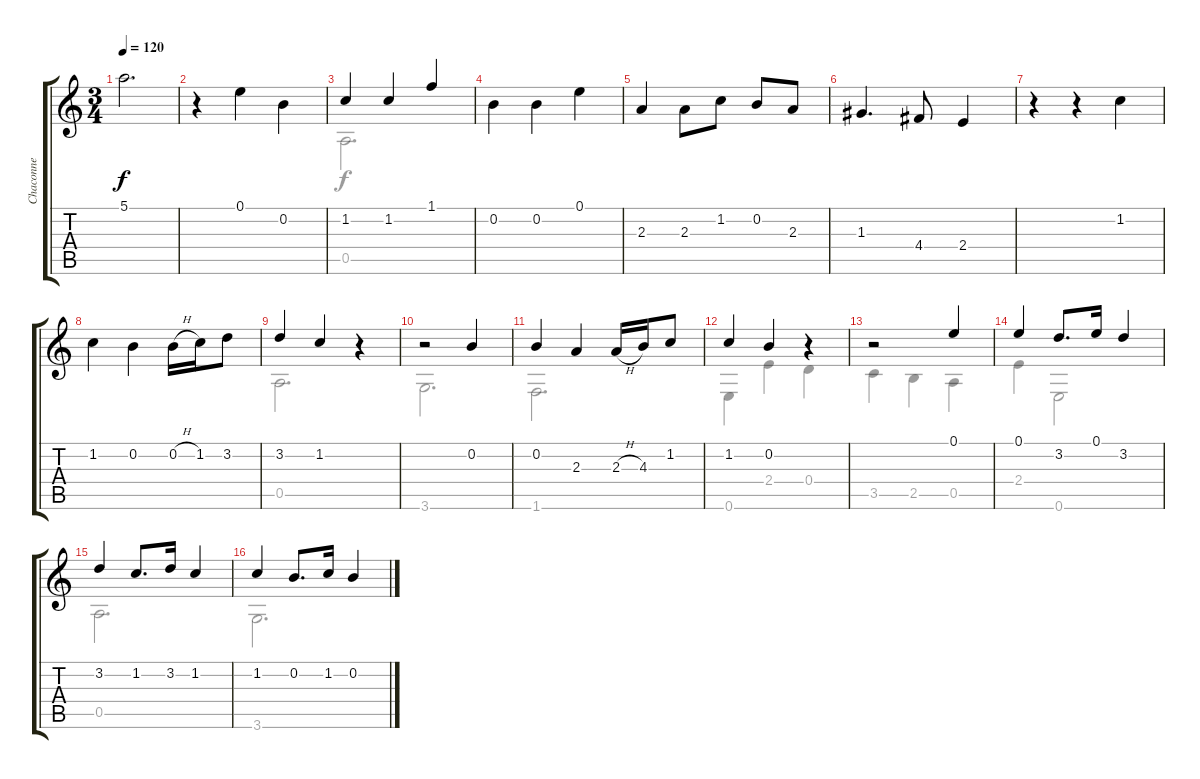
\track ("Chaconne " "Chaconne ") {instrument acousticguitarnylon}
\staff {score tabs}
\tuning (E4 B3 G3 D3 A2 E2) {hide}
\voice
\ts (3 4)
\tempo 120
\clef g2
\ks c
5.1.2{d dy f} |
r.4 0.1.4 0.2.4 |
1.2.4 1.2.4 1.1.4 |
0.2.4 0.2.4 0.1.4 |
2.3.4 2.3.8 1.2.8 0.2.8 2.3.8 |
1.3.4{d} 4.4.8 2.4.4 |
r.4 r.4 1.2.4 |
1.2.4 0.2.4 0.2{h}.16 1.2.16 3.2.8 |
3.2.4 1.2.4 r.4 |
r.2 0.2.4 |
0.2.4 2.3.4 2.3{h}.16 4.3.16 1.2.8 |
1.2.4 0.2.4 r.4 |
r.2 0.1.4 |
0.1.4 3.2.8{d} 0.1.16 3.2.4 |
3.2.4 1.2.8{d} 3.2.16 1.2.4 |
1.2.4 0.2.8{d} 1.2.16 0.2.4
\voice
\clef g2
\ottava regular
\simile none
\ks c
|
|
0.5.2{d} |
|
|
|
|
|
0.5.2{d} |
3.6.2{d} |
1.6.2{d} |
0.6.4 2.4.4 0.4.4 |
3.5.4 2.5.4 0.5.4 |
2.4.4 0.6.2 |
0.5.2{d} |
3.6.2{d}
